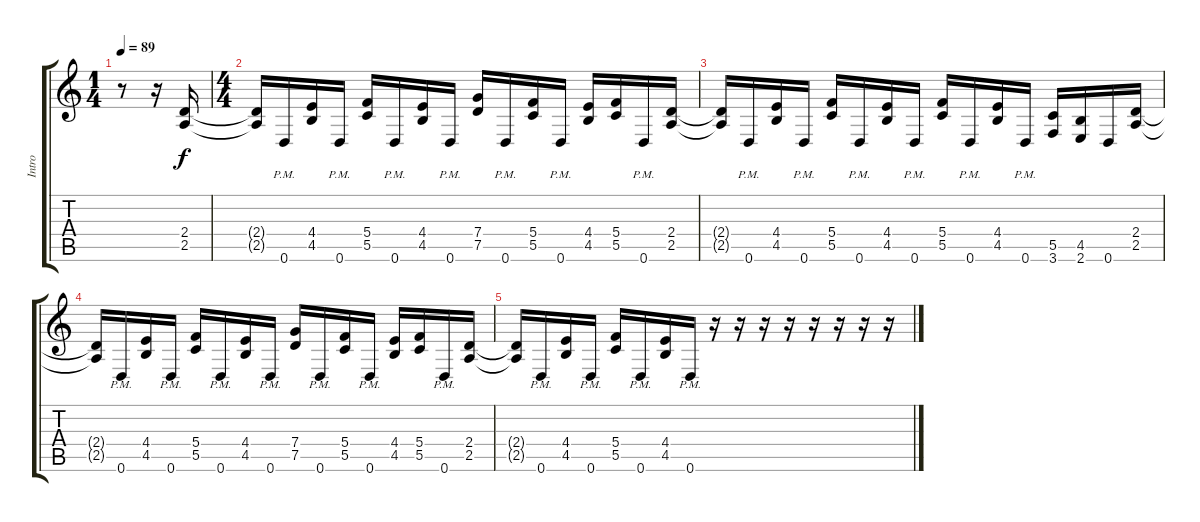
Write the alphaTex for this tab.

\track ("Intro" "Intro") {instrument distortionguitar}
\staff {score tabs}
\tuning (D4 A3 F3 C3 G2 D2) {hide}
\ts (1 4)
\tempo 89
\clef g2
\ks c
r.8{dy f instrument distortionguitar} r.16 (2.4 2.5).16 |
\ts (4 4)
(2.4{t} 2.5{t}).16 0.6{pm}.16 (4.4 4.5).16 0.6{pm}.16 (5.4 5.5).16 0.6{pm}.16 (4.4 4.5).16 0.6{pm}.16 (7.4 7.5).16 0.6{pm}.16 (5.4 5.5).16 0.6{pm}.16 (4.4 4.5).16 (5.4 5.5).16 0.6{pm}.16 (2.4 2.5).16 |
(2.4{t} 2.5{t}).16 0.6{pm}.16 (4.4 4.5).16 0.6{pm}.16 (5.4 5.5).16 0.6{pm}.16 (4.4 4.5).16 0.6{pm}.16 (5.4 5.5).16 0.6{pm}.16 (4.4 4.5).16 0.6{pm}.16 (5.5 3.6).16 (4.5 2.6).16 0.6.16 (2.4 2.5).16 |
(2.4{t} 2.5{t}).16 0.6{pm}.16 (4.4 4.5).16 0.6{pm}.16 (5.4 5.5).16 0.6{pm}.16 (4.4 4.5).16 0.6{pm}.16 (7.4 7.5).16 0.6{pm}.16 (5.4 5.5).16 0.6{pm}.16 (4.4 4.5).16 (5.4 5.5).16 0.6{pm}.16 (2.4 2.5).16 |
(2.4{t} 2.5{t}).16 0.6{pm}.16 (4.4 4.5).16 0.6{pm}.16 (5.4 5.5).16 0.6{pm}.16 (4.4 4.5).16 0.6{pm}.16 r.16 r.16 r.16 r.16 r.16 r.16 r.16 r.16
